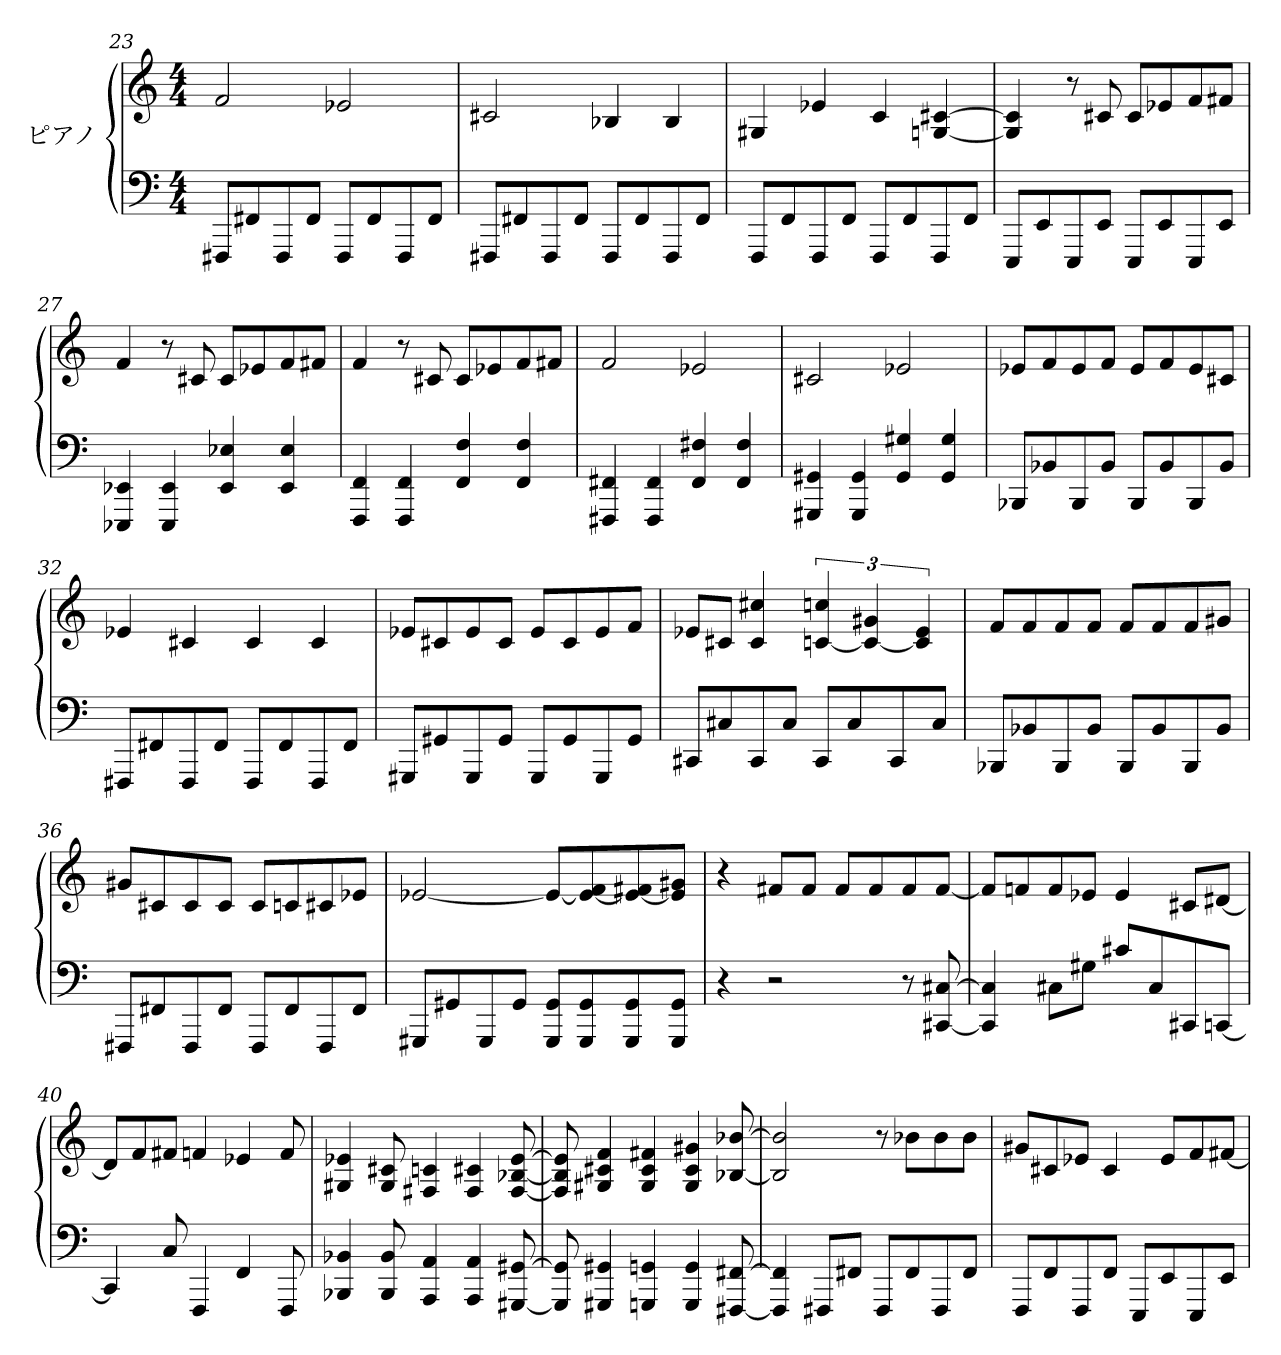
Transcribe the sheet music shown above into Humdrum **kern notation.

**kern	**kern
*part1	*part1
*staff2	*staff1
*I"ピアノ	*
*clefF4	*clefG2
*k[]	*k[]
*M4/4	*M4/4
=23	=23
8FFF#X/L	2f/
8FF#X/	.
8FFF#/	.
8FF#/J	.
8FFF#/L	2e-X/
8FF#/	.
8FFF#/	.
8FF#/J	.
=24	=24
8FFF#X/L	2c#X/
8FF#X/	.
8FFF#/	.
8FF#/J	.
8FFF#/L	4B-X/
8FF#/	.
8FFF#/	4B-/
8FF#/J	.
!!LO:LB:g=z
=25	=25
8FFF/L	4G#X/
8FF/	.
8FFF/	4e-X/
8FF/J	.
8FFF/L	4c/
8FF/	.
8FFF/	[4Gn/ [4c#X/
8FF/J	.
=26	=26
8EEE/L	4G/] 4c#/]
8EE/	.
8EEE/	8r
8EE/J	8c#X/
8EEE/L	8c#/L
8EE/	8e-X/
8EEE/	8f/
8EE/J	8f#X/J
=27	=27
4EEE-X/ 4EE-X/	4f/
4EEE-/ 4EE-/	8r
.	8c#X/
4EE-/ 4E-X/	8c#/L
.	8e-X/
4EE-/ 4E-/	8f/
.	8f#X/J
=28	=28
4FFF/ 4FF/	4f/
4FFF/ 4FF/	8r
.	8c#X/
4FF/ 4F/	8c#/L
.	8e-X/
4FF/ 4F/	8f/
.	8f#X/J
!!LO:LB:g=z
=29	=29
4FFF#X/ 4FF#X/	2f/
4FFF#/ 4FF#/	.
4FF#/ 4F#X/	2e-X/
4FF#/ 4F#/	.
=30	=30
4GGG#X/ 4GG#X/	2c#X/
4GGG#/ 4GG#/	.
4GG#/ 4G#X/	2e-X/
4GG#/ 4G#/	.
=31	=31
8BBB-X/L	8e-X/L
8BB-X/	8f/
8BBB-/	8e-/
8BB-/J	8f/J
8BBB-/L	8e-/L
8BB-/	8f/
8BBB-/	8e-/
8BB-/J	8c#X/J
=32	=32
8FFF#X/L	4e-X/
8FF#X/	.
8FFF#/	4c#X/
8FF#/J	.
8FFF#/L	4c#/
8FF#/	.
8FFF#/	4c#/
8FF#/J	.
=33	=33
8GGG#X/L	8e-X/L
8GG#X/	8c#X/
8GGG#/	8e-/
8GG#/J	8c#/J
8GGG#/L	8e-/L
8GG#/	8c#/
8GGG#/	8e-/
8GG#/J	8f/J
!!LO:LB:g=z
=34	=34
8CC#X/L	8e-X/L
8C#X/	8c#X/J
8CC#/	4c#/ 4cc#X/
8C#/J	.
8CC#/L	[6cn/ 6ccn/
8C#/	.
.	6c/_ 6g#X/
8CC#/	.
.	6c/] 6e-/
8C#/J	.
=35	=35
8BBB-X/L	8f/L
8BB-X/	8f/
8BBB-/	8f/
8BB-/J	8f/J
8BBB-/L	8f/L
8BB-/	8f/
8BBB-/	8f/
8BB-/J	8g#X/J
=36	=36
8FFF#X/L	8g#X/L
8FF#X/	8c#X/
8FFF#/	8c#/
8FF#/J	8c#/J
8FFF#/L	8c#/L
8FF#/	8cn/
8FFF#/	8c#X/
8FF#/J	8e-X/J
!!LO:LB:g=z
=37	=37
8GGG#X/L	[2e-X/
8GG#X/	.
8GGG#/	.
8GG#/J	.
8GGG#/ 8GG#/L	8e-/L_
8GGG#/ 8GG#/	8e-/_ 8f/
8GGG#/ 8GG#/	8e-/_ 8f#X/
8GGG#/ 8GG#/J	8e-/] 8g#X/J
=38	=38
4r	4r
2r	8f#X/L
.	8f#/J
.	8f#/L
.	8f#/
8r	8f#/
[8CC#X/ [8C#X/	[8f#/J
=39	=39
4CC#/] 4C#/]	8f#/L]
.	8fn/
8C#X\L	8f/
8G#X\J	8e-X/J
8c#X/L	4e-/
8C#/	.
8CC#X/	8c#X/L
[8CCn/J	[8d#X/J
=40	=40
4CC/]	8d#/L]
.	8f/
8C/	8f#X/J
4FFF/	4fn/
4FF/	4e-X/
8FFF/	8f/
!!LO:LB:g=z
=41	=41
4BBB-X/ 4BB-X/	4G#X/ 4e-X/
8BBB-/ 8BB-/	8G#/ 8c#X/
4AAA/ 4AA/	4F#X/ 4cn/
4AAA/ 4AA/	4F#/ 4c#X/
[8GGG#X/ [8GG#X/	[8F#/ [8B-X/ [8e-/
=42	=42
8GGG#/] 8GG#/]	8F#/] 8B-/] 8e-/]
4GGG#X/ 4GG#X/	4G#X/ 4c#X/ 4f/
4GGGn/ 4GGn/	4G#/ 4c#/ 4f#X/
4GGG/ 4GG/	4G#/ 4c#/ 4g#X/
[8FFF#X/ [8FF#X/	[8B-X/ [8b-X/
=43	=43
4FFF#/] 4FF#/]	2B-/] 2b-/]
8FFF#X/L	.
8FF#X/J	.
8FFF#/L	8r
8FF#/	8b-X\L
8FFF#/	8b-\
8FF#/J	8b-\J
=44	=44
8FFF/L	8g#X/L
8FF/	8c#X/
8FFF/	8e-X/J
8FF/J	4c#/
8EEE/L	.
8EE/	8e-/L
8EEE/	8f/
8EE/J	[8f#X/J
=	=
*-	*-
